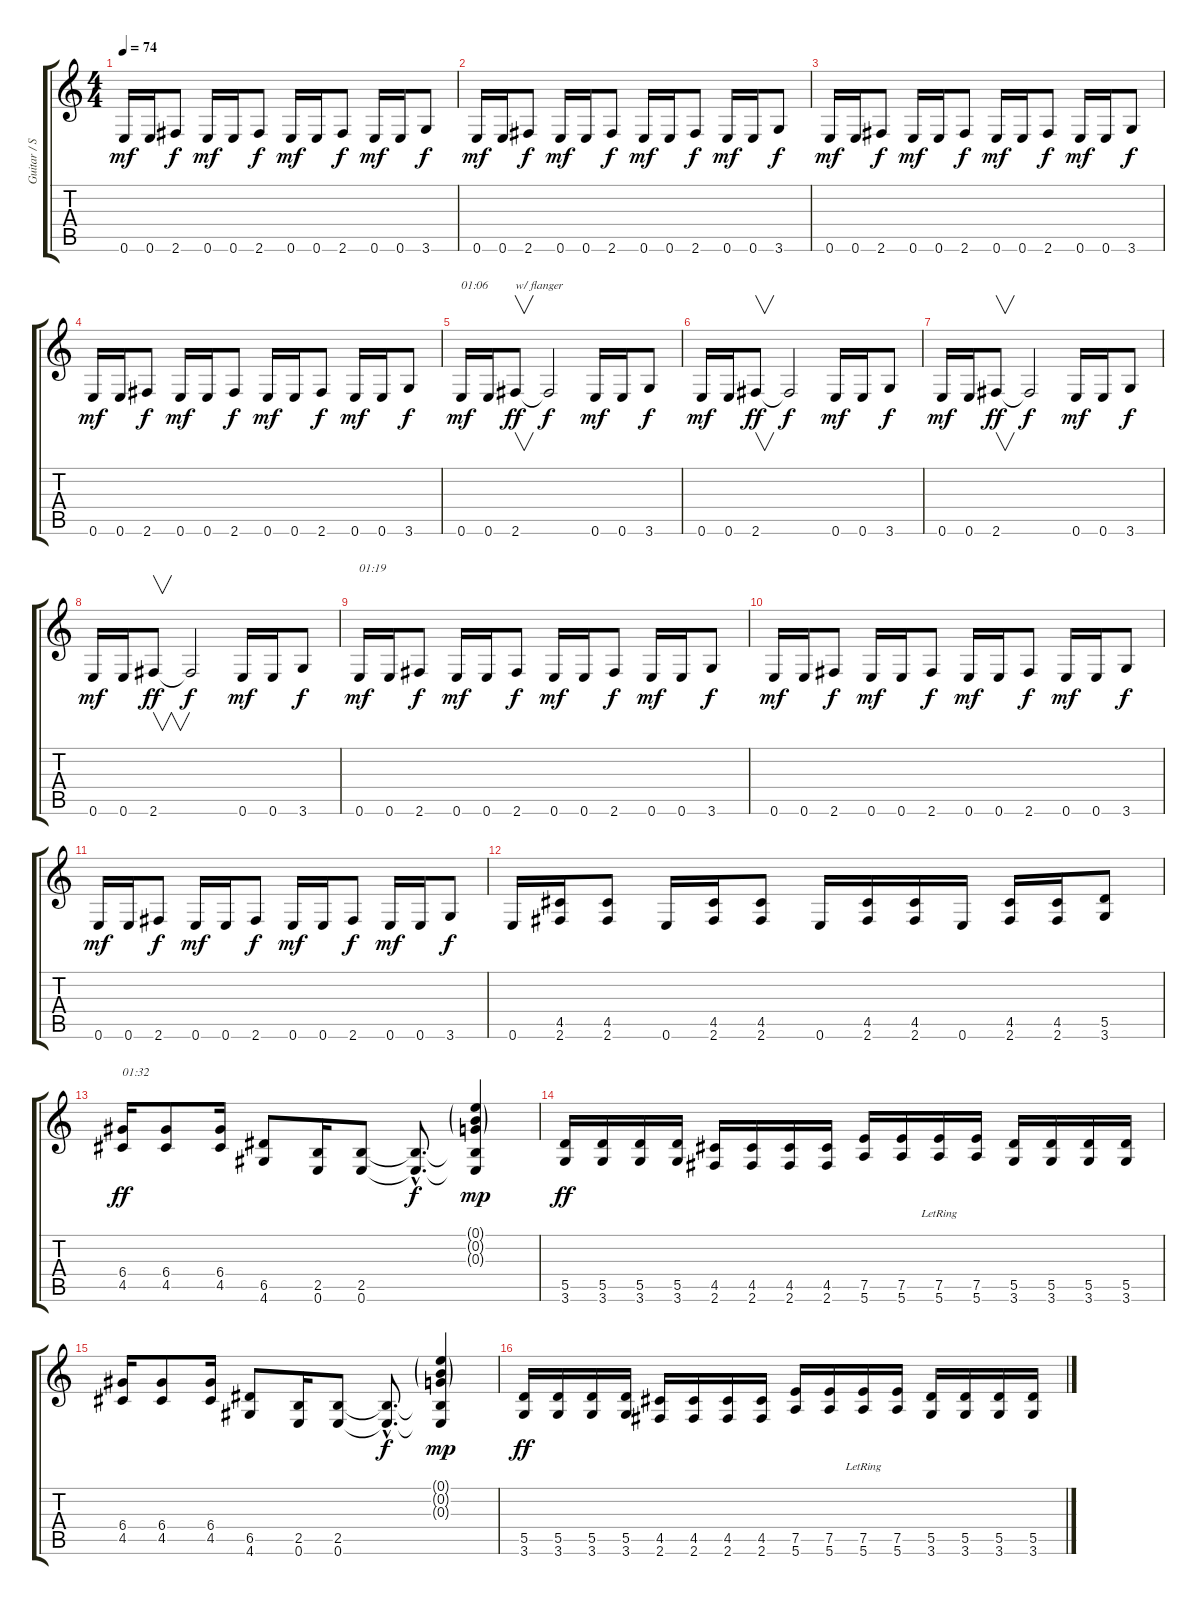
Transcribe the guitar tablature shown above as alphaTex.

\track ("Guitar / Stef Carpenter" "Guitar / S") {instrument overdrivenguitar}
\staff {score tabs}
\tuning (E4 B3 G3 D3 A2 E2) {hide}
\ts (4 4)
\tempo 74
\clef g2
\ks c
0.6.16{dy mf} 0.6.16 2.6.8{dy f} 0.6.16{dy mf} 0.6.16 2.6.8{dy f} 0.6.16{dy mf} 0.6.16 2.6.8{dy f} 0.6.16{dy mf} 0.6.16 3.6.8{dy f} |
0.6.16{dy mf} 0.6.16 2.6.8{dy f} 0.6.16{dy mf} 0.6.16 2.6.8{dy f} 0.6.16{dy mf} 0.6.16 2.6.8{dy f} 0.6.16{dy mf} 0.6.16 3.6.8{dy f} |
0.6.16{dy mf} 0.6.16 2.6.8{dy f} 0.6.16{dy mf} 0.6.16 2.6.8{dy f} 0.6.16{dy mf} 0.6.16 2.6.8{dy f} 0.6.16{dy mf} 0.6.16 3.6.8{dy f} |
0.6.16{dy mf} 0.6.16 2.6.8{dy f} 0.6.16{dy mf} 0.6.16 2.6.8{dy f} 0.6.16{dy mf} 0.6.16 2.6.8{dy f} 0.6.16{dy mf} 0.6.16 3.6.8{dy f} |
0.6.16{txt "01:06" dy mf} 0.6.16 2.6.8{v txt "w/ flanger" dy ff} 2.6{t}.2{dy f} 0.6.16{dy mf} 0.6.16 3.6.8{dy f} |
0.6.16{dy mf} 0.6.16 2.6.8{v dy ff} 2.6{t}.2{dy f} 0.6.16{dy mf} 0.6.16 3.6.8{dy f} |
0.6.16{dy mf} 0.6.16 2.6.8{v dy ff} 2.6{t}.2{dy f} 0.6.16{dy mf} 0.6.16 3.6.8{dy f} |
0.6.16{dy mf} 0.6.16 2.6.8{v dy ff} 2.6{t}.2{dy f} 0.6.16{dy mf} 0.6.16 3.6.8{dy f} |
0.6.16{txt "01:19" dy mf} 0.6.16 2.6.8{dy f} 0.6.16{dy mf} 0.6.16 2.6.8{dy f} 0.6.16{dy mf} 0.6.16 2.6.8{dy f} 0.6.16{dy mf} 0.6.16 3.6.8{dy f} |
0.6.16{dy mf} 0.6.16 2.6.8{dy f} 0.6.16{dy mf} 0.6.16 2.6.8{dy f} 0.6.16{dy mf} 0.6.16 2.6.8{dy f} 0.6.16{dy mf} 0.6.16 3.6.8{dy f} |
0.6.16{dy mf} 0.6.16 2.6.8{dy f} 0.6.16{dy mf} 0.6.16 2.6.8{dy f} 0.6.16{dy mf} 0.6.16 2.6.8{dy f} 0.6.16{dy mf} 0.6.16 3.6.8{dy f} |
0.6.16 (4.5 2.6).16 (4.5 2.6).8 0.6.16 (4.5 2.6).16 (4.5 2.6).8 0.6.16 (4.5 2.6).16 (4.5 2.6).16 0.6.16 (4.5 2.6).16 (4.5 2.6).16 (5.5 3.6).8 |
(6.4 4.5).16{txt "01:32" dy ff} (6.4 4.5).8 (6.4 4.5).16 (6.5 4.6).8 (2.5 0.6).16 (2.5 0.6).8 (2.5{hac t} 0.6{hac t}).8{d dy f} (0.1{g} 0.2{g} 0.3{g} 2.5{t} 0.6{t}).4{dy mp} |
(5.5 3.6).16{dy ff} (5.5 3.6).16 (5.5 3.6).16 (5.5 3.6).16 (4.5 2.6).16 (4.5 2.6).16 (4.5 2.6).16 (4.5 2.6).16 (7.5 5.6).16 (7.5 5.6).16 (7.5{lr} 5.6).16 (7.5 5.6).16 (5.5 3.6).16 (5.5 3.6).16 (5.5 3.6).16 (5.5 3.6).16 |
(6.4 4.5).16 (6.4 4.5).8 (6.4 4.5).16 (6.5 4.6).8 (2.5 0.6).16 (2.5 0.6).8 (2.5{hac t} 0.6{hac t}).8{d dy f} (0.1{g} 0.2{g} 0.3{g} 2.5{t} 0.6{t}).4{dy mp} |
(5.5 3.6).16{dy ff} (5.5 3.6).16 (5.5 3.6).16 (5.5 3.6).16 (4.5 2.6).16 (4.5 2.6).16 (4.5 2.6).16 (4.5 2.6).16 (7.5 5.6).16 (7.5 5.6).16 (7.5{lr} 5.6).16 (7.5 5.6).16 (5.5 3.6).16 (5.5 3.6).16 (5.5 3.6).16 (5.5 3.6).16
